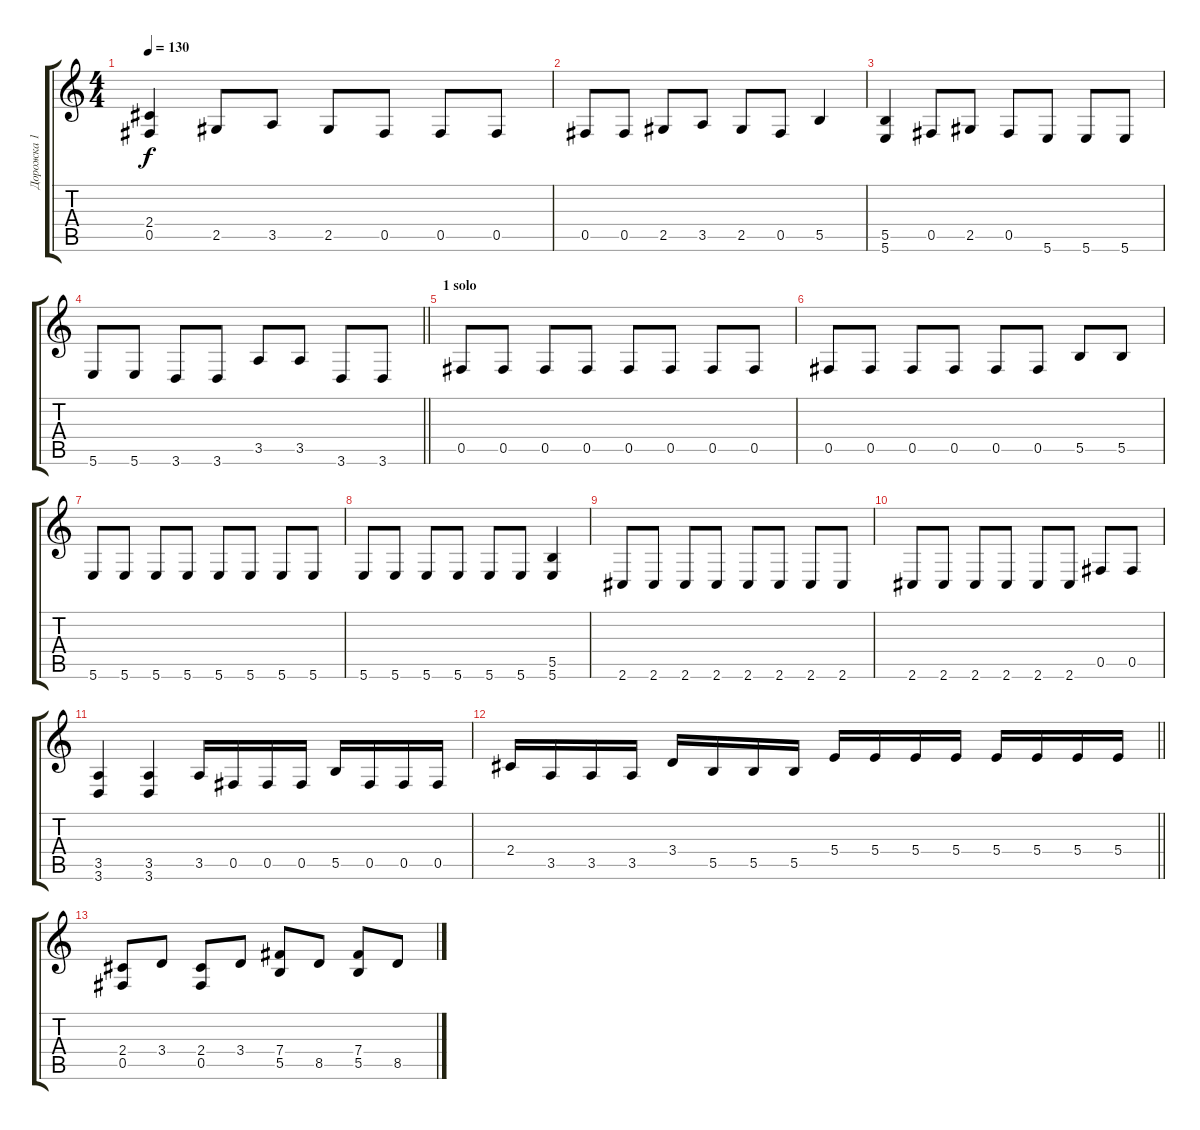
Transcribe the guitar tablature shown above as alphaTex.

\track ("Дорожка 1" "Дорожка 1") {instrument distortionguitar}
\staff {score tabs}
\tuning (Db4 Ab3 E3 B2 Gb2 B1) {hide}
\ts (4 4)
\tempo 130
\clef g2
\ks c
(2.4 0.5).4{dy f} 2.5.8 3.5.8 2.5.8 0.5.8 0.5.8 0.5.8 |
0.5.8 0.5.8 2.5.8 3.5.8 2.5.8 0.5.8 5.5.4 |
(5.5 5.6).4 0.5.8 2.5.8 0.5.8 5.6.8 5.6.8 5.6.8 |
\barLineRight lightlight
5.6.8 5.6.8 3.6.8 3.6.8 3.5.8 3.5.8 3.6.8 3.6.8 |
\section ("" "1 solo")
0.5.8 0.5.8 0.5.8 0.5.8 0.5.8 0.5.8 0.5.8 0.5.8 |
0.5.8 0.5.8 0.5.8 0.5.8 0.5.8 0.5.8 5.5.8 5.5.8 |
5.6.8 5.6.8 5.6.8 5.6.8 5.6.8 5.6.8 5.6.8 5.6.8 |
5.6.8 5.6.8 5.6.8 5.6.8 5.6.8 5.6.8 (5.5 5.6).4 |
2.6.8 2.6.8 2.6.8 2.6.8 2.6.8 2.6.8 2.6.8 2.6.8 |
2.6.8 2.6.8 2.6.8 2.6.8 2.6.8 2.6.8 0.5.8 0.5.8 |
(3.5 3.6).4 (3.5 3.6).4 3.5.16 0.5.16 0.5.16 0.5.16 5.5.16 0.5.16 0.5.16 0.5.16 |
\barLineRight lightlight
2.4.16 3.5.16 3.5.16 3.5.16 3.4.16 5.5.16 5.5.16 5.5.16 5.4.16 5.4.16 5.4.16 5.4.16 5.4.16 5.4.16 5.4.16 5.4.16 |
(2.4 0.5).8 3.4.8 (2.4 0.5).8 3.4.8 (7.4 5.5).8 8.5.8 (7.4 5.5).8 8.5.8
